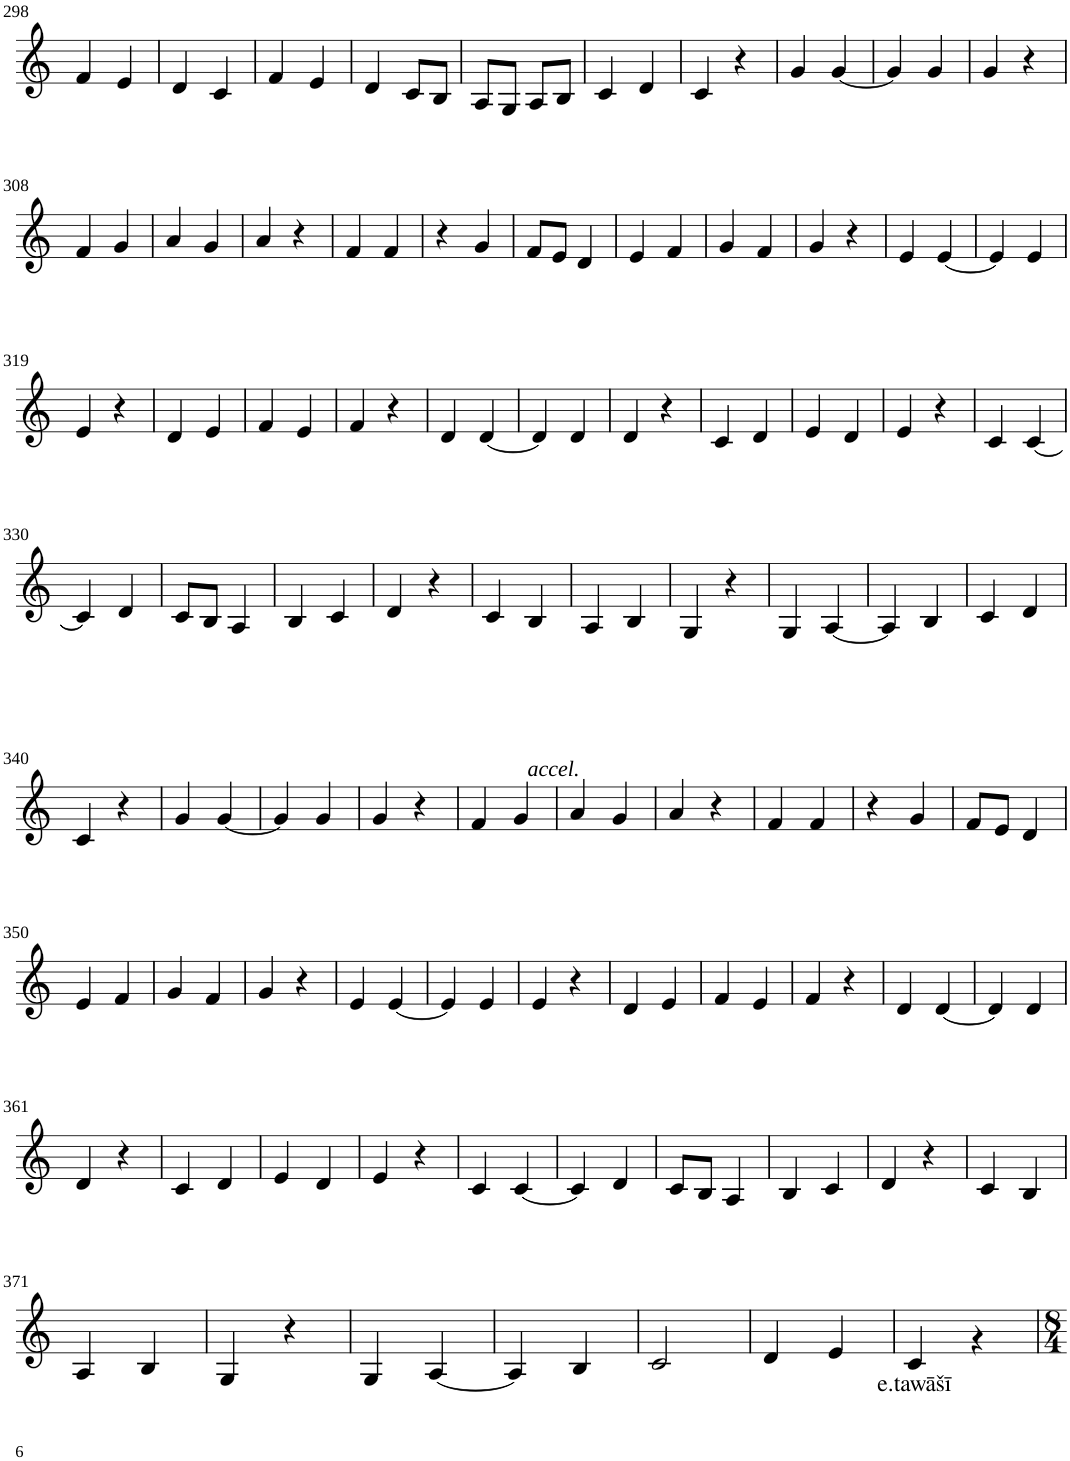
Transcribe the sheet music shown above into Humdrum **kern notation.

**kern	**text
*part1	*part1
*staff1	*staff1
*I"Violin	*
!!LO:PB:g=z
*clefG2	*
*k[]	*
*M2/4	*
=298	=298
4f/	.
4e/	.
=299	=299
4d/	.
4c/	.
=300	=300
4f/	.
4e/	.
=301	=301
4d/	.
8c/L	.
8B/J	.
=302	=302
8A/L	.
8G/J	.
8A/L	.
8B/J	.
=303	=303
4c/	.
4d/	.
=304	=304
4c/	.
4r	.
=305	=305
4g/	.
[4g/	.
=306	=306
4g/]	.
4g/	.
=307	=307
4g/	.
4r	.
!!LO:LB:g=z
=308	=308
4f/	.
4g/	.
=309	=309
4a/	.
4g/	.
=310	=310
4a/	.
4r	.
=311	=311
4f/	.
4f/	.
=312	=312
4r	.
4g/	.
=313	=313
8f/L	.
8e/J	.
4d/	.
=314	=314
4e/	.
4f/	.
=315	=315
4g/	.
4f/	.
=316	=316
4g/	.
4r	.
=317	=317
4e/	.
[4e/	.
=318	=318
4e/]	.
4e/	.
!!LO:LB:g=z
=319	=319
4e/	.
4r	.
=320	=320
4d/	.
4e/	.
=321	=321
4f/	.
4e/	.
=322	=322
4f/	.
4r	.
=323	=323
4d/	.
[4d/	.
=324	=324
4d/]	.
4d/	.
=325	=325
4d/	.
4r	.
=326	=326
4c/	.
4d/	.
=327	=327
4e/	.
4d/	.
=328	=328
4e/	.
4r	.
=329	=329
4c/	.
[4c/	.
!!LO:LB:g=z
=330	=330
4c/]	.
4d/	.
=331	=331
8c/L	.
8B/J	.
4A/	.
=332	=332
4B/	.
4c/	.
=333	=333
4d/	.
4r	.
=334	=334
4c/	.
!LO:TX:b:i:t=accel.	!
4B/	.
=335	=335
4A/	.
4B/	.
=336	=336
4G/	.
4r	.
=337	=337
4G/	.
[4A/	.
=338	=338
4A/]	.
4B/	.
=339	=339
4c/	.
4d/	.
!!LO:LB:g=z
=340	=340
4c/	.
4r	.
=341	=341
4g/	.
[4g/	.
=342	=342
4g/]	.
4g/	.
=343	=343
4g/	.
4r	.
=344	=344
4f/	.
4g/	.
=345	=345
4a/	.
4g/	.
=346	=346
4a/	.
4r	.
=347	=347
4f/	.
4f/	.
=348	=348
4r	.
4g/	.
=349	=349
8f/L	.
8e/J	.
4d/	.
!!LO:LB:g=z
=350	=350
4e/	.
4f/	.
=351	=351
4g/	.
4f/	.
=352	=352
4g/	.
4r	.
=353	=353
4e/	.
[4e/	.
=354	=354
4e/]	.
4e/	.
=355	=355
4e/	.
4r	.
=356	=356
4d/	.
4e/	.
=357	=357
4f/	.
4e/	.
=358	=358
4f/	.
4r	.
=359	=359
4d/	.
[4d/	.
=360	=360
4d/]	.
4d/	.
!!LO:LB:g=z
=361	=361
4d/	.
4r	.
=362	=362
4c/	.
4d/	.
=363	=363
4e/	.
4d/	.
=364	=364
4e/	.
4r	.
=365	=365
4c/	.
[4c/	.
=366	=366
4c/]	.
4d/	.
=367	=367
8c/L	.
8B/J	.
4A/	.
=368	=368
4B/	.
4c/	.
=369	=369
4d/	.
4r	.
=370	=370
4c/	.
4B/	.
!!LO:LB:g=z
=371	=371
4A/	.
4B/	.
=372	=372
4G/	.
4r	.
=373	=373
4G/	.
[4A/	.
=374	=374
4A/]	.
4B/	.
=375	=375
*^	*
2ryy	2c/	.
=376	=376	=376
2ryy	4d/	.
.	4e/	.
=377	=377	=377
!	!	!LO:LY:b
2ryy	4c/	e.tawāšī
.	4r	.
*v	*v	*
=	=
*-	*-
